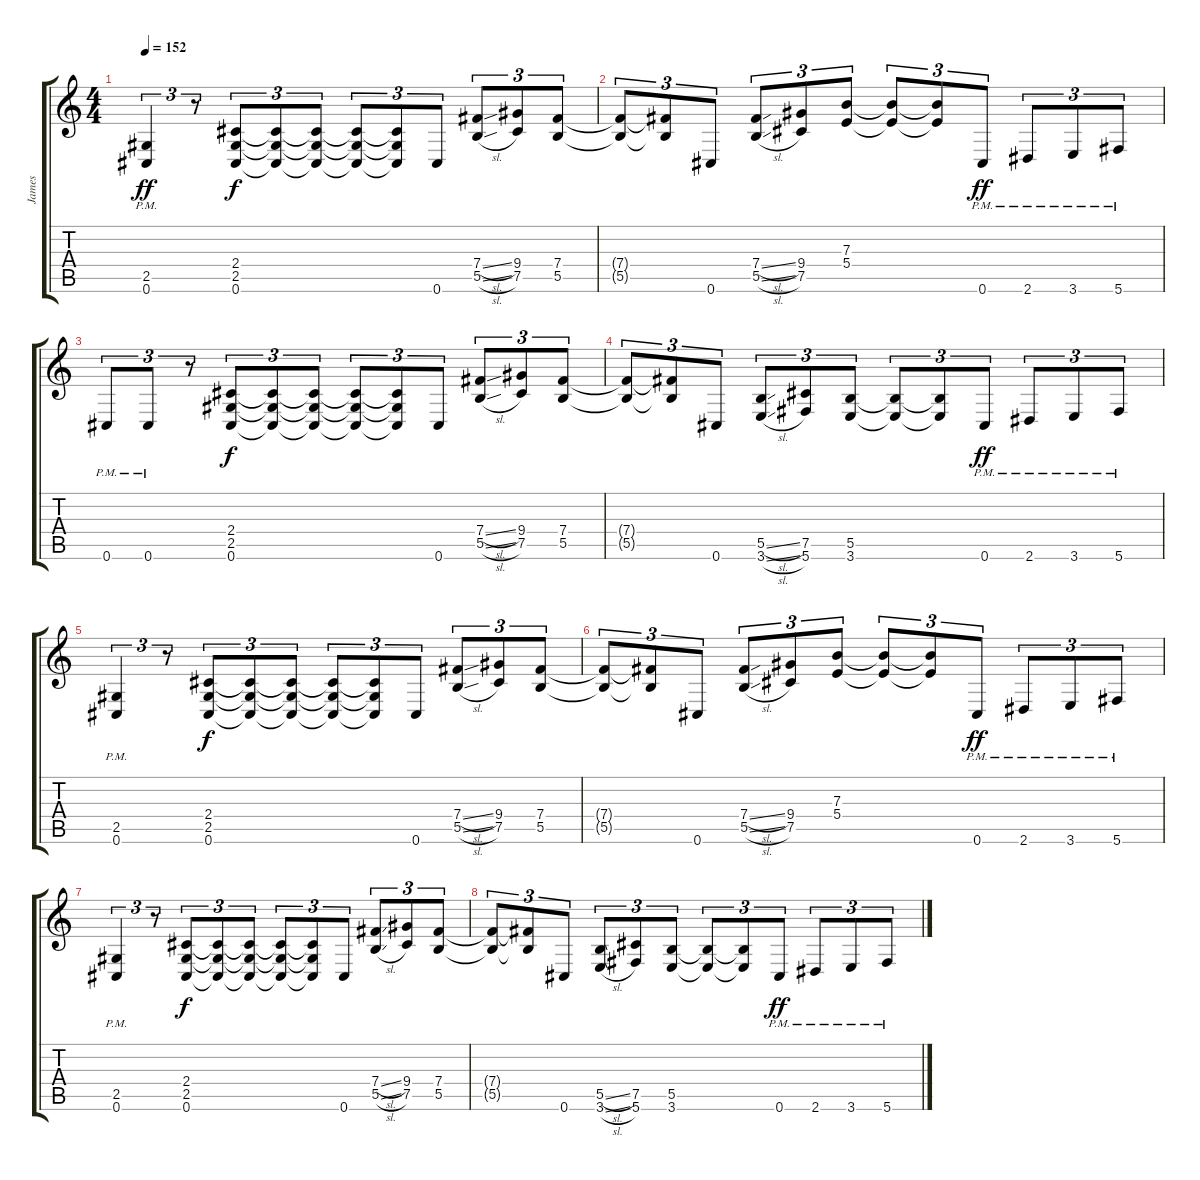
\track ("James" "James") {instrument distortionguitar}
\staff {score tabs}
\tuning (Db4 Ab3 E3 B2 Gb2 Db2) {hide}
\ts (4 4)
\tempo 152
\clef g2
\ks c
(2.5{pm} 0.6{pm}).4{tu (3 2) dy ff} r.8{tu (3 2)} (2.4 2.5 0.6).8{tu (3 2) dy f} (2.4{t} 2.5{t} 0.6{t}).8{tu (3 2)} (2.4{t} 2.5{t} 0.6{t}).8{tu (3 2)} (2.4{t} 2.5{t} 0.6{t}).8{tu (3 2)} (2.4{t} 2.5{t} 0.6{t}).8{tu (3 2)} 0.6.8{tu (3 2)} (7.4{sl} 5.5{sl}).8{tu (3 2)} (9.4 7.5).8{tu (3 2)} (7.4 5.5).8{tu (3 2)} |
(7.4{t} 5.5{t}).8{tu (3 2)} (7.4{t} 5.5{t}).8{tu (3 2)} 0.6.8{tu (3 2)} (7.4{sl} 5.5{sl}).8{tu (3 2)} (9.4 7.5).8{tu (3 2)} (7.3 5.4).8{tu (3 2)} (7.3{t} 5.4{t}).8{tu (3 2)} (7.3{t} 5.4{t}).8{tu (3 2)} 0.6{pm}.8{tu (3 2) dy ff} 2.6{pm}.8{tu (3 2)} 3.6{pm}.8{tu (3 2)} 5.6{pm}.8{tu (3 2)} |
0.6{pm}.8{tu (3 2)} 0.6{pm}.8{tu (3 2)} r.8{tu (3 2)} (2.4 2.5 0.6).8{tu (3 2) dy f} (2.4{t} 2.5{t} 0.6{t}).8{tu (3 2)} (2.4{t} 2.5{t} 0.6{t}).8{tu (3 2)} (2.4{t} 2.5{t} 0.6{t}).8{tu (3 2)} (2.4{t} 2.5{t} 0.6{t}).8{tu (3 2)} 0.6.8{tu (3 2)} (7.4{sl} 5.5{sl}).8{tu (3 2)} (9.4 7.5).8{tu (3 2)} (7.4 5.5).8{tu (3 2)} |
(7.4{t} 5.5{t}).8{tu (3 2)} (7.4{t} 5.5{t}).8{tu (3 2)} 0.6.8{tu (3 2)} (5.5{sl} 3.6{sl}).8{tu (3 2)} (7.5 5.6).8{tu (3 2)} (5.5 3.6).8{tu (3 2)} (5.5{t} 3.6{t}).8{tu (3 2)} (5.5{t} 3.6{t}).8{tu (3 2)} 0.6{pm}.8{tu (3 2) dy ff} 2.6{pm}.8{tu (3 2)} 3.6{pm}.8{tu (3 2)} 5.6{pm}.8{tu (3 2)} |
(2.5{pm} 0.6{pm}).4{tu (3 2)} r.8{tu (3 2)} (2.4 2.5 0.6).8{tu (3 2) dy f} (2.4{t} 2.5{t} 0.6{t}).8{tu (3 2)} (2.4{t} 2.5{t} 0.6{t}).8{tu (3 2)} (2.4{t} 2.5{t} 0.6{t}).8{tu (3 2)} (2.4{t} 2.5{t} 0.6{t}).8{tu (3 2)} 0.6.8{tu (3 2)} (7.4{sl} 5.5{sl}).8{tu (3 2)} (9.4 7.5).8{tu (3 2)} (7.4 5.5).8{tu (3 2)} |
(7.4{t} 5.5{t}).8{tu (3 2)} (7.4{t} 5.5{t}).8{tu (3 2)} 0.6.8{tu (3 2)} (7.4{sl} 5.5{sl}).8{tu (3 2)} (9.4 7.5).8{tu (3 2)} (7.3 5.4).8{tu (3 2)} (7.3{t} 5.4{t}).8{tu (3 2)} (7.3{t} 5.4{t}).8{tu (3 2)} 0.6{pm}.8{tu (3 2) dy ff} 2.6{pm}.8{tu (3 2)} 3.6{pm}.8{tu (3 2)} 5.6{pm}.8{tu (3 2)} |
(2.5{pm} 0.6{pm}).4{tu (3 2)} r.8{tu (3 2)} (2.4 2.5 0.6).8{tu (3 2) dy f} (2.4{t} 2.5{t} 0.6{t}).8{tu (3 2)} (2.4{t} 2.5{t} 0.6{t}).8{tu (3 2)} (2.4{t} 2.5{t} 0.6{t}).8{tu (3 2)} (2.4{t} 2.5{t} 0.6{t}).8{tu (3 2)} 0.6.8{tu (3 2)} (7.4{sl} 5.5{sl}).8{tu (3 2)} (9.4 7.5).8{tu (3 2)} (7.4 5.5).8{tu (3 2)} |
(7.4{t} 5.5{t}).8{tu (3 2)} (7.4{t} 5.5{t}).8{tu (3 2)} 0.6.8{tu (3 2)} (5.5{sl} 3.6{sl}).8{tu (3 2)} (7.5 5.6).8{tu (3 2)} (5.5 3.6).8{tu (3 2)} (5.5{t} 3.6{t}).8{tu (3 2)} (5.5{t} 3.6{t}).8{tu (3 2)} 0.6{pm}.8{tu (3 2) dy ff} 2.6{pm}.8{tu (3 2)} 3.6{pm}.8{tu (3 2)} 5.6{pm}.8{tu (3 2)}
